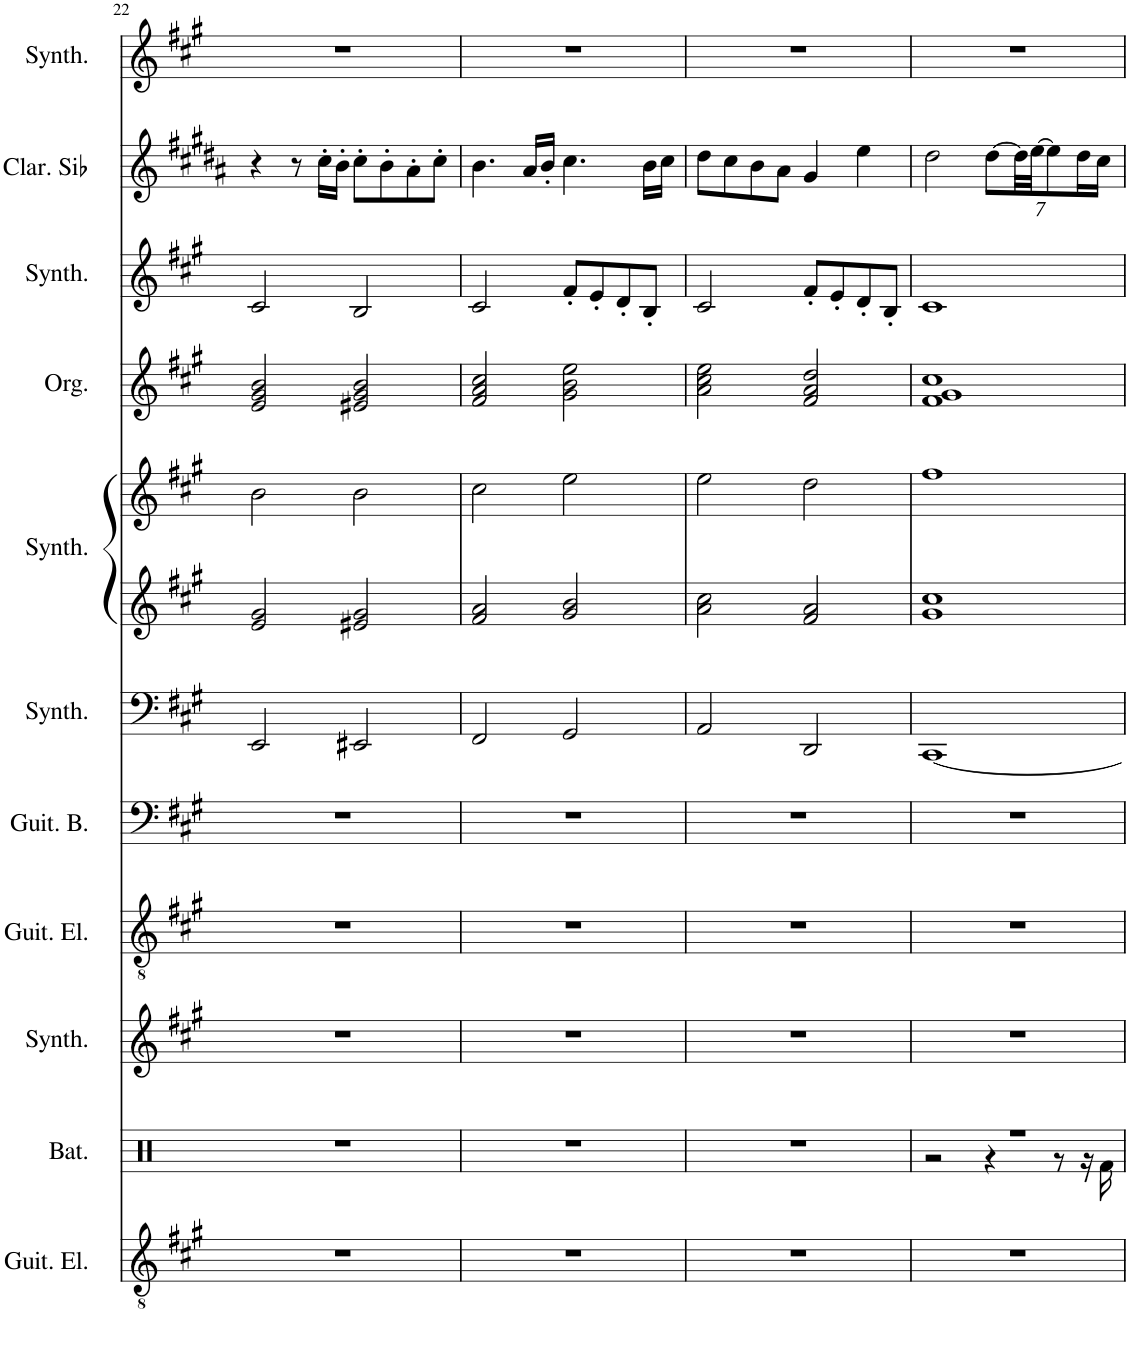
**kern	**kern	**kern	**kern	**kern	**kern	**kern	**kern	**kern	**kern	**kern	**kern
*part11	*part10	*part9	*part8	*part7	*part6	*part5	*part5	*part4	*part3	*part2	*part1
*staff12	*staff11	*staff10	*staff9	*staff8	*staff7	*staff6	*staff5	*staff4	*staff3	*staff2	*staff1
*I"Guitare électrique, Distortion Guitar	*I"Batterie, Drums	*I"Synthétiseur Pad, Pad 5 (bowed)	*I"Guitare électrique, Overdriven Guitar	*I"Guitare Basse, Electric Bass (pick)	*I"Synthétiseur Pad, Pad 3 (polysynth)	*I"Synthétiseur d'instruments à cordes, Synth Strings 1	*	*I"Orgue, Church Organ	*I"Synthétiseur de cuivres, Synth Brass 1	*I"Clarinette en Sib	*I"Synthétiseur de dents de scie, Lead 2 (sawtooth)
*I'Guit. El.	*I'Bat.	*I'Synth.	*I'Guit. El.	*I'Guit. B.	*I'Synth.	*I'Synth.	*	*I'Org.	*I'Synth.	*I'Clar. Sib	*I'Synth.
!!LO:PB:g=z
*clefGv2	*clefX	*clefG2	*clefGv2	*clefF4	*clefF4	*clefG2	*clefG2	*clefG2	*clefF4	*clefG2	*clefG2
*	*	*	*	*Trd7c12	*	*	*	*	*	*Trd1c2	*
*k[f#c#g#]	*k[]	*k[f#c#g#]	*k[f#c#g#]	*k[f#c#g#]	*k[f#c#g#]	*k[f#c#g#]	*k[f#c#g#]	*k[f#c#g#]	*k[f#c#g#]	*k[f#c#g#d#a#]	*k[f#c#g#]
*M4/4	*M4/4	*M4/4	*M4/4	*M4/4	*M4/4	*M4/4	*M4/4	*M4/4	*M4/4	*M4/4	*M4/4
=22	=22	=22	=22	=22	=22	=22	=22	=22	=22	=22	=22
1r	1r	1r	1r	1r	2EE/	2e/ 2g#/	2b\	2e/ 2g#/ 2b/	2c#/	4r	1r
.	.	.	.	.	.	.	.	.	.	8r	.
.	.	.	.	.	.	.	.	.	.	16cc#'\LL	.
.	.	.	.	.	.	.	.	.	.	16b'\JJ	.
.	.	.	.	.	2EE#X/	2e#X/ 2g#/	2b\	2e#X/ 2g#/ 2b/	2B/	8cc#'\L	.
.	.	.	.	.	.	.	.	.	.	8b'\	.
.	.	.	.	.	.	.	.	.	.	8a#'\	.
.	.	.	.	.	.	.	.	.	.	8cc#'\J	.
=23	=23	=23	=23	=23	=23	=23	=23	=23	=23	=23	=23
1r	1r	1r	1r	1r	2FF#/	2f#/ 2a/	2cc#\	2f#/ 2a/ 2cc#/	2c#/	4.b\	1r
.	.	.	.	.	.	.	.	.	.	16a#/LL	.
.	.	.	.	.	.	.	.	.	.	16b'/JJ	.
.	.	.	.	.	2GG#/	2g#/ 2b/	2ee\	2g#\ 2b\ 2ee\	8f#'/L	4.cc#\	.
.	.	.	.	.	.	.	.	.	8e'/	.	.
.	.	.	.	.	.	.	.	.	8d'/	.	.
.	.	.	.	.	.	.	.	.	8B'/J	16b\LL	.
.	.	.	.	.	.	.	.	.	.	16cc#\JJ	.
=24	=24	=24	=24	=24	=24	=24	=24	=24	=24	=24	=24
1r	1r	1r	1r	1r	2AA/	2a\ 2cc#\	2ee\	2a\ 2cc#\ 2ee\	2c#/	8dd#\L	1r
.	.	.	.	.	.	.	.	.	.	8cc#\	.
.	.	.	.	.	.	.	.	.	.	8b\	.
.	.	.	.	.	.	.	.	.	.	8a#\J	.
.	.	.	.	.	2DD/	2f#/ 2a/	2dd\	2f#/ 2a/ 2dd/	8f#'/L	4g#/	.
.	.	.	.	.	.	.	.	.	8e'/	.	.
.	.	.	.	.	.	.	.	.	8d'/	4ee\	.
.	.	.	.	.	.	.	.	.	8B'/J	.	.
=25	=25	=25	=25	=25	=25	=25	=25	=25	=25	=25	=25
*	*^	*	*	*	*	*	*	*	*	*	*
1r	1r	2r	1r	1r	1r	[1CC#	1g# 1cc#	1ff#	1f# 1g# 1cc#	1c#	2dd#\	1r
*	*	*	*	*	*	*	*	*	*	*	*Xbrackettup	*
.	.	4r	.	.	.	.	.	.	.	.	[7dd#\L	.
.	.	.	.	.	.	.	.	.	.	.	28dd#\LL]	.
.	.	.	.	.	.	.	.	.	.	.	[28ee\JJ	.
.	.	.	.	.	.	.	.	.	.	.	7ee\]	.
.	.	8r	.	.	.	.	.	.	.	.	.	.
.	.	.	.	.	.	.	.	.	.	.	14dd#\L	.
.	.	16r	.	.	.	.	.	.	.	.	.	.
.	.	.	.	.	.	.	.	.	.	.	14cc#\JJ	.
.	.	16Rf\	.	.	.	.	.	.	.	.	.	.
*	*v	*v	*	*	*	*	*	*	*	*	*	*
=	=	=	=	=	=	=	=	=	=	=	=
*-	*-	*-	*-	*-	*-	*-	*-	*-	*-	*-	*-
